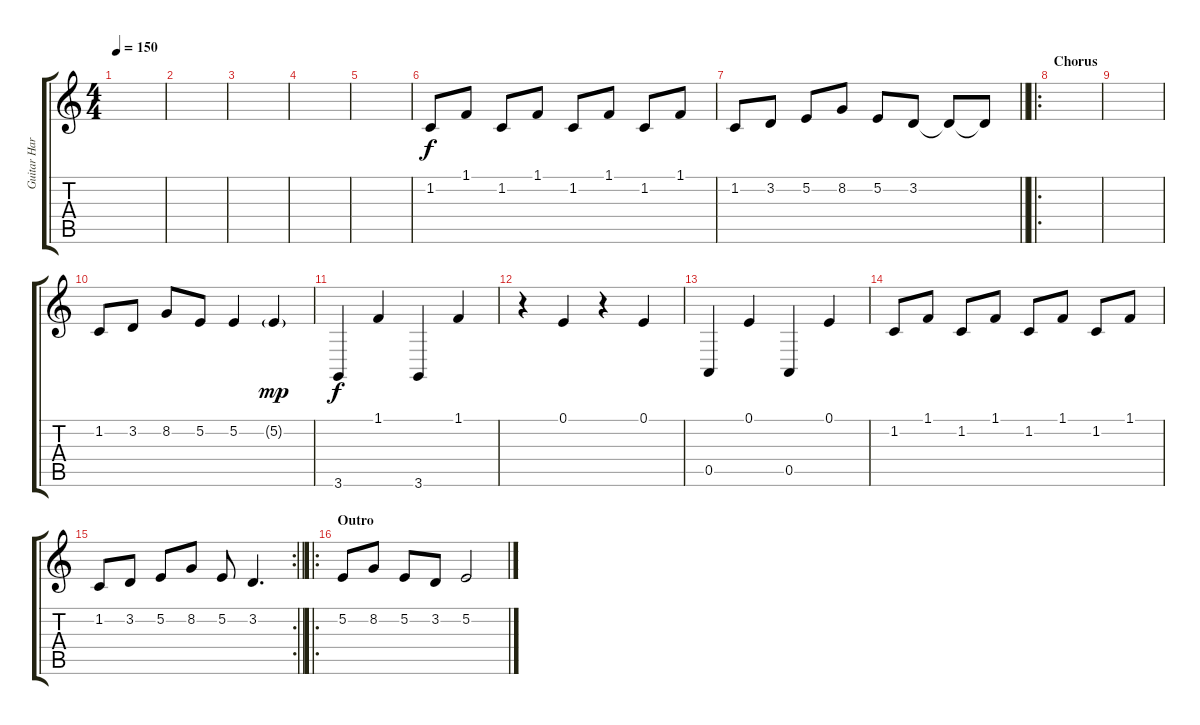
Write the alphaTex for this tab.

\track ("Guitar Harmonics and Voice" "Guitar Har") {instrument clarinet}
\staff {score tabs}
\tuning (E4 B3 G3 D3 A2 E2) {hide}
\ts (4 4)
\tempo 150
\clef g2
\ks c
|
|
|
|
|
1.2.8 1.1.8 1.2.8 1.1.8 1.2.8 1.1.8 1.2.8 1.1.8 |
\barLineRight lightlight
1.2.8 3.2.8 5.2.8 8.2.8 5.2.8 3.2.8 3.2{t}.8 3.2{t}.8 |
\ro
\section ("" "Chorus")
|
|
1.2.8 3.2.8 8.2.8 5.2.8 5.2.4 5.2{g}.4{dy mp} |
3.6.4{dy f} 1.1.4 3.6.4 1.1.4 |
r.4 0.1.4 r.4 0.1.4 |
0.5.4 0.1.4 0.5.4 0.1.4 |
1.2.8 1.1.8 1.2.8 1.1.8 1.2.8 1.1.8 1.2.8 1.1.8 |
\rc 2
\barLineRight lightlight
1.2.8 3.2.8 5.2.8 8.2.8 5.2.8 3.2.4{d} |
\ro
\section ("" "Outro")
5.2.8{volume 16 instrument overdrivenguitar} 8.2.8 5.2.8 3.2.8 5.2.2
